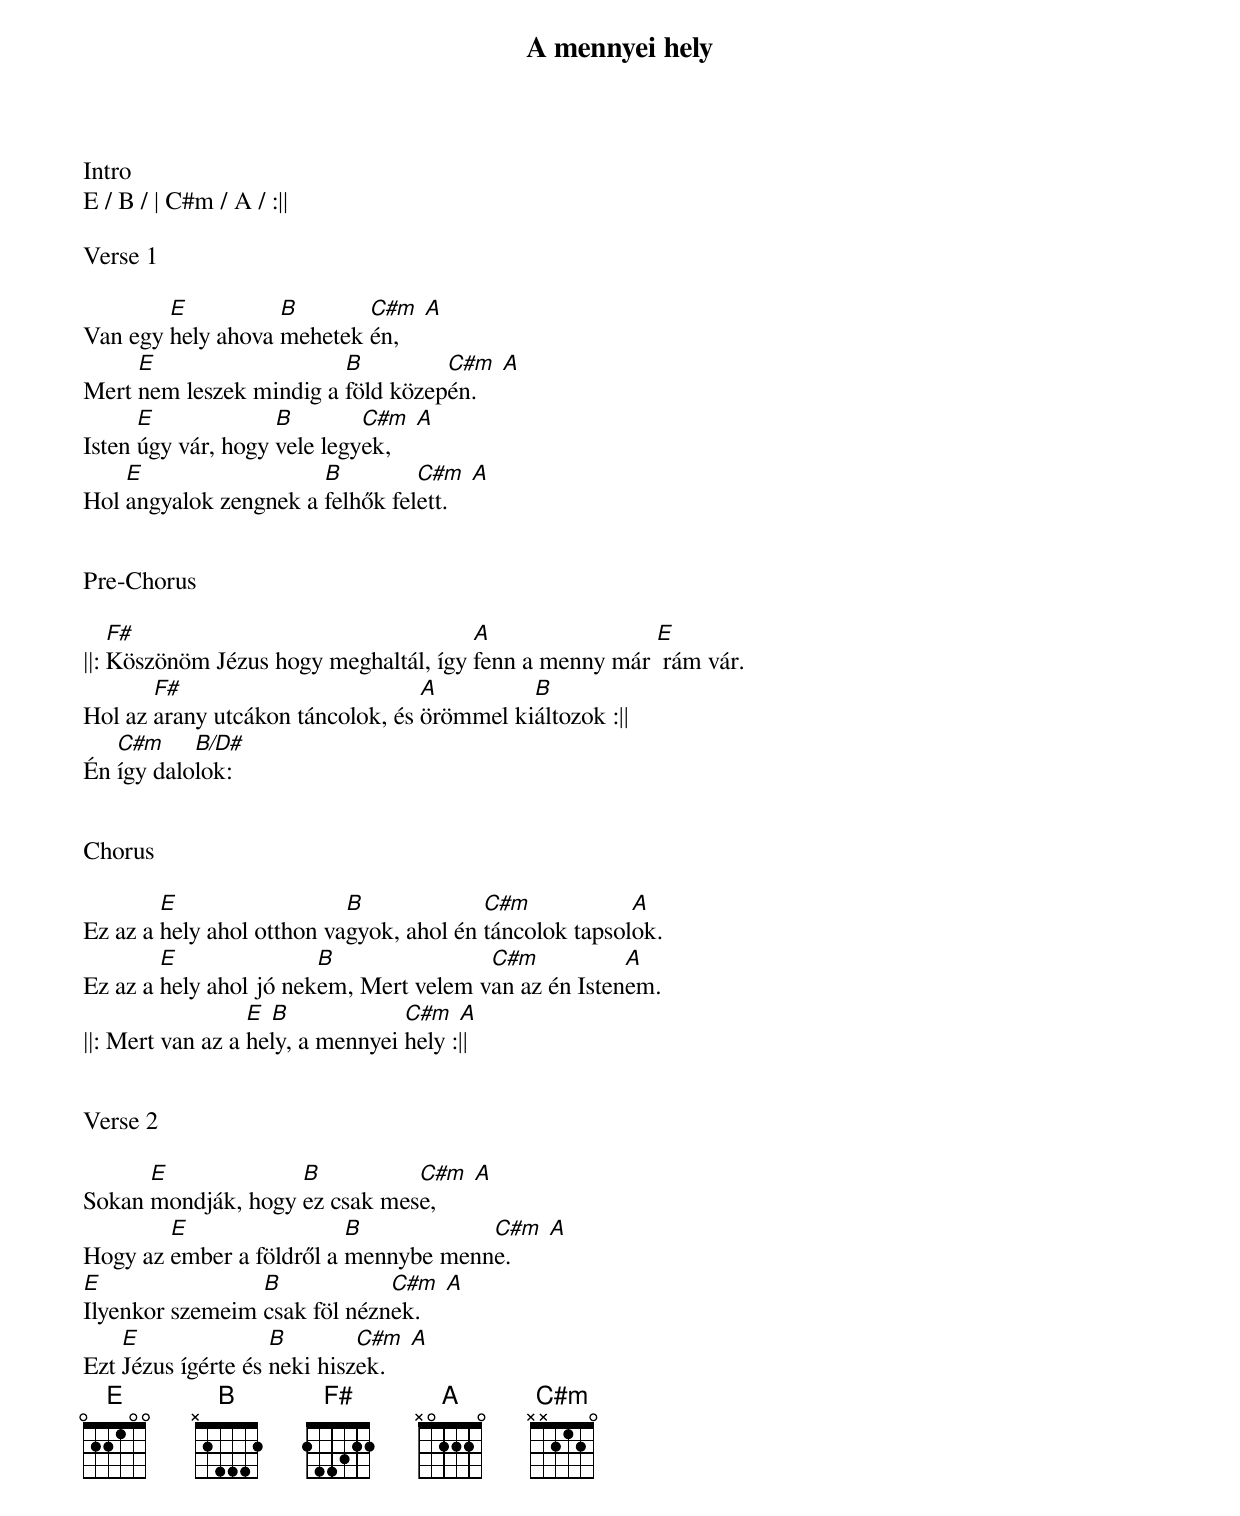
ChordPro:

{title: A mennyei hely}
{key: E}
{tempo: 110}
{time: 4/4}
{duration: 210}



Intro
E / B / | C#m / A / :||

Verse 1

Van egy [E]hely ahova [B]mehetek [C#m  A]én,
Mert [E]nem leszek mindig a [B]föld közep[C#m  A]én.
Isten [E]úgy vár, hogy [B]vele legy[C#m  A]ek,
Hol [E]angyalok zengnek a [B]felhők fel[C#m  A]ett.


Pre-Chorus

||: [F#]Köszönöm Jézus hogy meghaltál, így [A]fenn a menny már [E] rám vár.
Hol az [F#]arany utcákon táncolok, és [A]örömmel ki[B]áltozok :||
Én [C#m]így dalo[B/D#]lok:


Chorus

Ez az a [E]hely ahol otthon va[B]gyok, ahol én [C#m]táncolok tapsol[A]ok.
Ez az a [E]hely ahol jó nek[B]em, Mert velem v[C#m]an az én Isten[A]em.
||: Mert van az a [E  B]hely, a mennyei [C#m  A]hely :||


Verse 2

Sokan [E]mondják, hogy [B]ez csak mes[C#m  A]e,
Hogy az [E]ember a földről a [B]mennybe menn[C#m  A]e.
[E]Ilyenkor szemeim [B]csak föl nézn[C#m  A]ek.
Ezt [E]Jézus ígérte és [B]neki hisz[C#m  A]ek.
